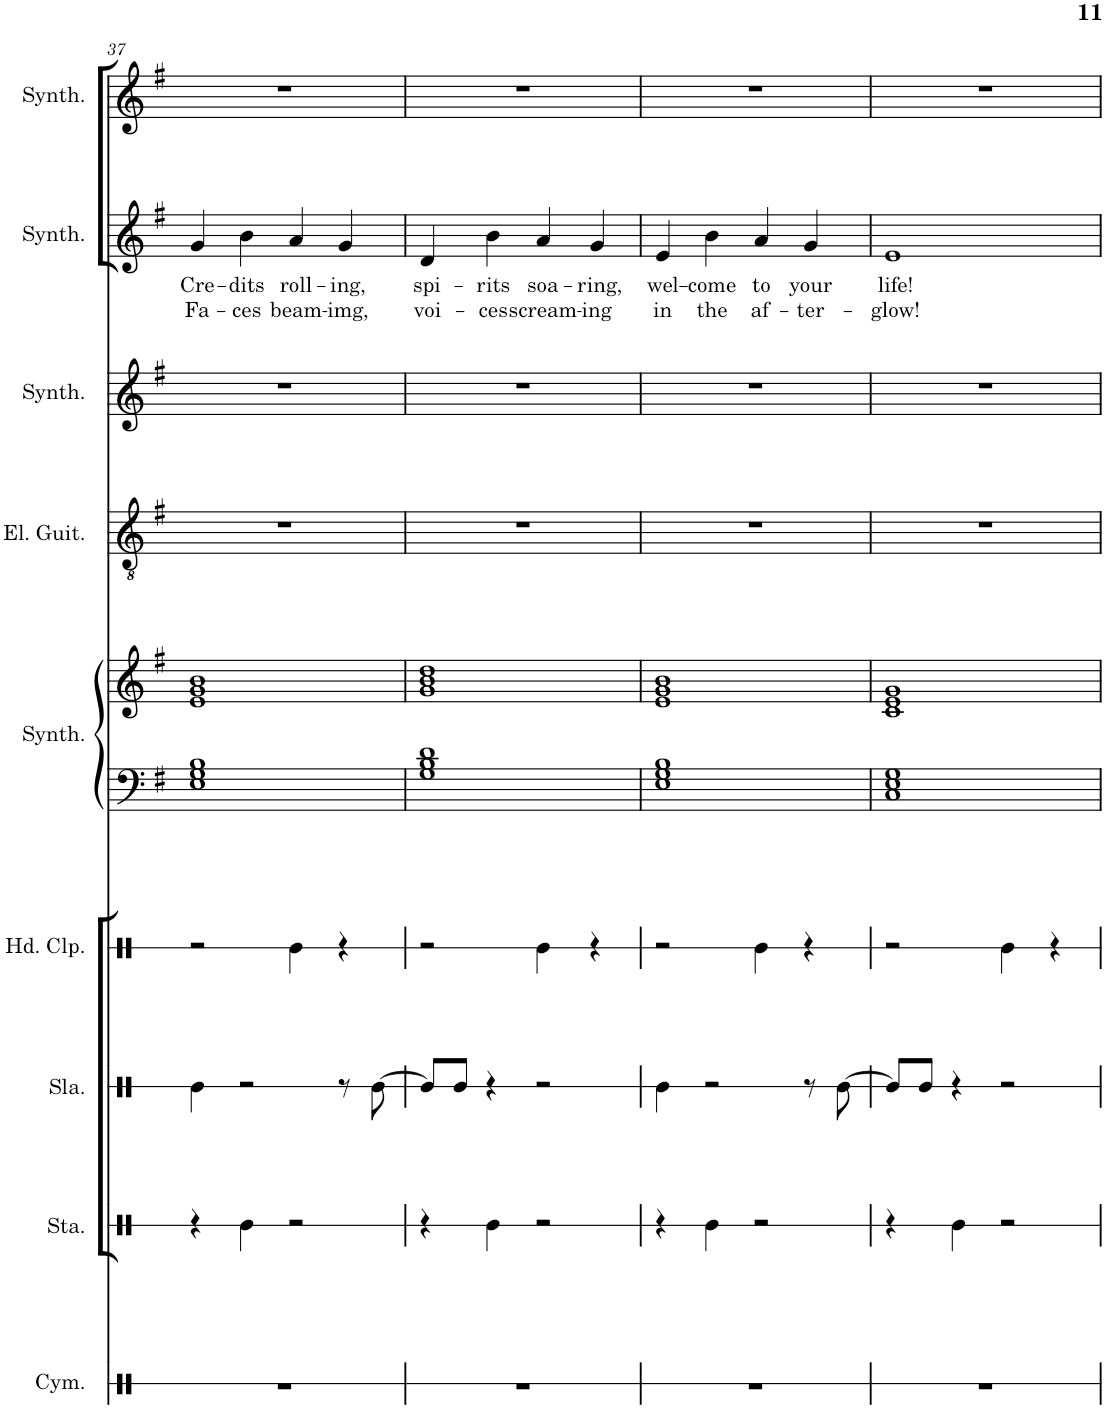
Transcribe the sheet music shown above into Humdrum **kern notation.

**kern	**kern	**kern	**kern	**kern	**kern	**kern	**kern	**kern	**text	**text	**kern
*part9	*part8	*part7	*part6	*part5	*part5	*part4	*part3	*part2	*part2	*part2	*part1
*staff10	*staff9	*staff8	*staff7	*staff6	*staff5	*staff4	*staff3	*staff2	*staff2	*staff2	*staff1
*I"Cymbal	*I"Stamp	*I"Slap	*I"Hand Clap	*I"Atmosphere Synthesizer	*	*I"Electric Guitar	*I"Pad Synthesizer	*I"Rain Synthesizer	*	*	*I"Square Synthesizer
*I'Cym.	*I'Sta.	*I'Sla.	*I'Hd. Clp.	*I'Synth.	*	*I'El. Guit.	*I'Synth.	*I'Synth.	*	*	*I'Synth.
!!LO:PB:g=z
*clefX	*clefX	*clefX	*clefX	*clefF4	*clefG2	*clefGv2	*clefG2	*clefG2	*	*	*clefG2
*k[]	*k[]	*k[]	*k[]	*k[f#]	*k[f#]	*k[f#]	*k[f#]	*k[f#]	*	*	*k[f#]
*M4/4	*M4/4	*M4/4	*M4/4	*M4/4	*M4/4	*M4/4	*M4/4	*M4/4	*	*	*M4/4
=37	=37	=37	=37	=37	=37	=37	=37	=37	=37	=37	=37
!	!	!	!	!	!	!	!	!	!LO:LY:b	!LO:LY:b	!
1r	4r	4Re\	2r	1E 1G 1B	1e 1g 1b	1r	1r	4g/	Cre-	Fa-	1r
!	!	!	!	!	!	!	!	!	!LO:LY:b	!LO:LY:b	!
.	4Re\	2r	.	.	.	.	.	4b\	-dits	-ces	.
!	!	!	!	!	!	!	!	!	!LO:LY:b	!LO:LY:b	!
.	2r	.	4Re\	.	.	.	.	4a/	roll-	beam-	.
!	!	!	!	!	!	!	!	!	!LO:LY:b	!LO:LY:b	!
.	.	8r	4r	.	.	.	.	4g/	-ing,	-img,	.
.	.	[8Re\	.	.	.	.	.	.	.	.	.
=38	=38	=38	=38	=38	=38	=38	=38	=38	=38	=38	=38
!	!	!	!	!	!	!	!	!	!LO:LY:b	!LO:LY:b	!
1r	4r	8Re/L]	2r	1G 1B 1d	1g 1b 1dd	1r	1r	4d/	spi-	voi-	1r
.	.	8Re/J	.	.	.	.	.	.	.	.	.
!	!	!	!	!	!	!	!	!	!LO:LY:b	!LO:LY:b	!
.	4Re\	4r	.	.	.	.	.	4b\	-rits	-ces	.
!	!	!	!	!	!	!	!	!	!LO:LY:b	!LO:LY:b	!
.	2r	2r	4Re\	.	.	.	.	4a/	soa-	scream-	.
!	!	!	!	!	!	!	!	!	!LO:LY:b	!LO:LY:b	!
.	.	.	4r	.	.	.	.	4g/	-ring,	-ing	.
=39	=39	=39	=39	=39	=39	=39	=39	=39	=39	=39	=39
!	!	!	!	!	!	!	!	!	!LO:LY:b	!LO:LY:b	!
1r	4r	4Re\	2r	1E 1G 1B	1e 1g 1b	1r	1r	4e/	wel-	in	1r
!	!	!	!	!	!	!	!	!	!LO:LY:b	!LO:LY:b	!
.	4Re\	2r	.	.	.	.	.	4b\	-come	the	.
!	!	!	!	!	!	!	!	!	!LO:LY:b	!LO:LY:b	!
.	2r	.	4Re\	.	.	.	.	4a/	to	af-	.
!	!	!	!	!	!	!	!	!	!LO:LY:b	!LO:LY:b	!
.	.	8r	4r	.	.	.	.	4g/	your	-ter-	.
.	.	[8Re\	.	.	.	.	.	.	.	.	.
=40	=40	=40	=40	=40	=40	=40	=40	=40	=40	=40	=40
!	!	!	!	!	!	!	!	!	!LO:LY:b	!LO:LY:b	!
1r	4r	8Re/L]	2r	1C 1E 1G	1c 1e 1g	1r	1r	1e	life!	-glow!	1r
.	.	8Re/J	.	.	.	.	.	.	.	.	.
.	4Re\	4r	.	.	.	.	.	.	.	.	.
.	2r	2r	4Re\	.	.	.	.	.	.	.	.
.	.	.	4r	.	.	.	.	.	.	.	.
=	=	=	=	=	=	=	=	=	=	=	=
*-	*-	*-	*-	*-	*-	*-	*-	*-	*-	*-	*-
